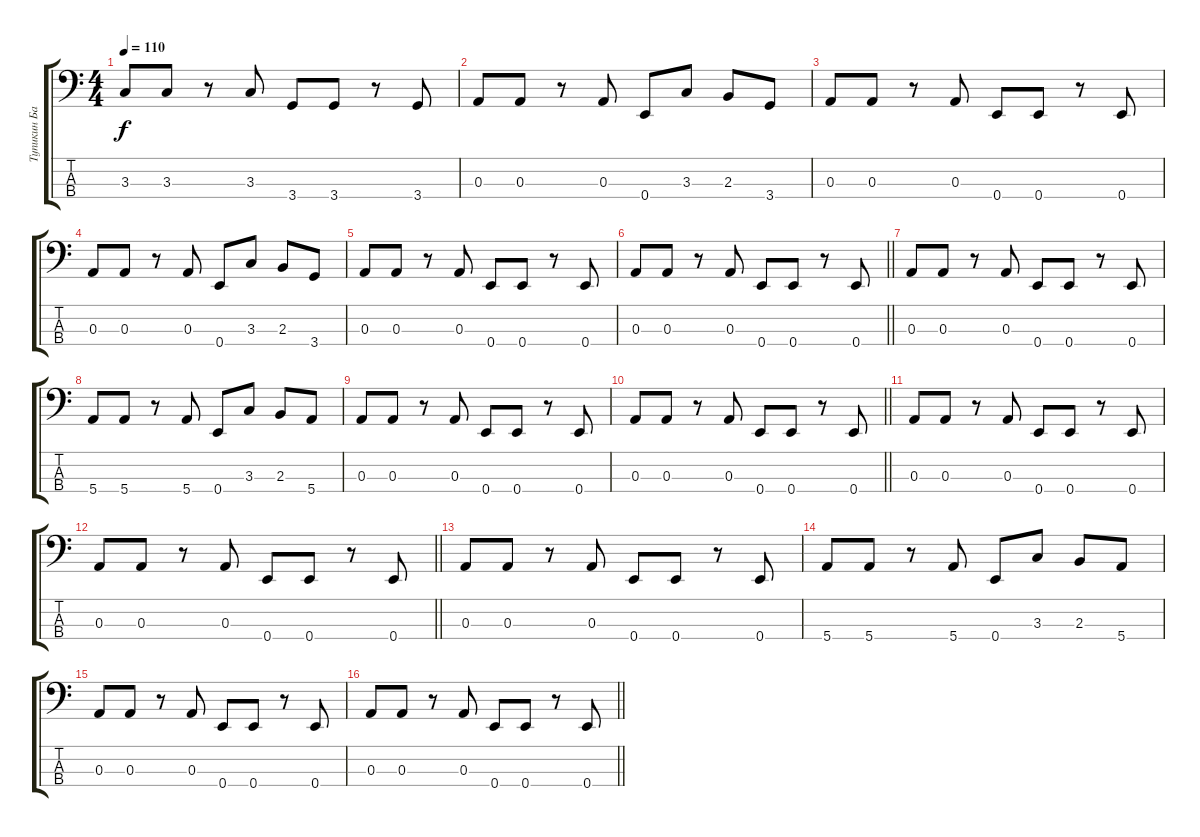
\track ("Тупикин Бас" "Тупикин Ба") {instrument slapbass1}
\staff {score tabs}
\tuning (G2 D2 A1 E1) {hide}
\ts (4 4)
\tempo 110
\clef f4
\ks c
3.3.8{dy f} 3.3.8 r.8 3.3.8 3.4.8 3.4.8 r.8 3.4.8 |
0.3.8 0.3.8 r.8 0.3.8 0.4.8 3.3.8 2.3.8 3.4.8 |
0.3.8 0.3.8 r.8 0.3.8 0.4.8 0.4.8 r.8 0.4.8 |
0.3.8 0.3.8 r.8 0.3.8 0.4.8 3.3.8 2.3.8 3.4.8 |
0.3.8 0.3.8 r.8 0.3.8 0.4.8 0.4.8 r.8 0.4.8 |
\barLineRight lightlight
0.3.8 0.3.8 r.8 0.3.8 0.4.8 0.4.8 r.8 0.4.8 |
0.3.8 0.3.8 r.8 0.3.8 0.4.8 0.4.8 r.8 0.4.8 |
5.4.8 5.4.8 r.8 5.4.8 0.4.8 3.3.8 2.3.8 5.4.8 |
0.3.8 0.3.8 r.8 0.3.8 0.4.8 0.4.8 r.8 0.4.8 |
\barLineRight lightlight
0.3.8 0.3.8 r.8 0.3.8 0.4.8 0.4.8 r.8 0.4.8 |
0.3.8 0.3.8 r.8 0.3.8 0.4.8 0.4.8 r.8 0.4.8 |
\barLineRight lightlight
0.3.8 0.3.8 r.8 0.3.8 0.4.8 0.4.8 r.8 0.4.8 |
0.3.8 0.3.8 r.8 0.3.8 0.4.8 0.4.8 r.8 0.4.8 |
5.4.8 5.4.8 r.8 5.4.8 0.4.8 3.3.8 2.3.8 5.4.8 |
0.3.8 0.3.8 r.8 0.3.8 0.4.8 0.4.8 r.8 0.4.8 |
\barLineRight lightlight
0.3.8 0.3.8 r.8 0.3.8 0.4.8 0.4.8 r.8 0.4.8
